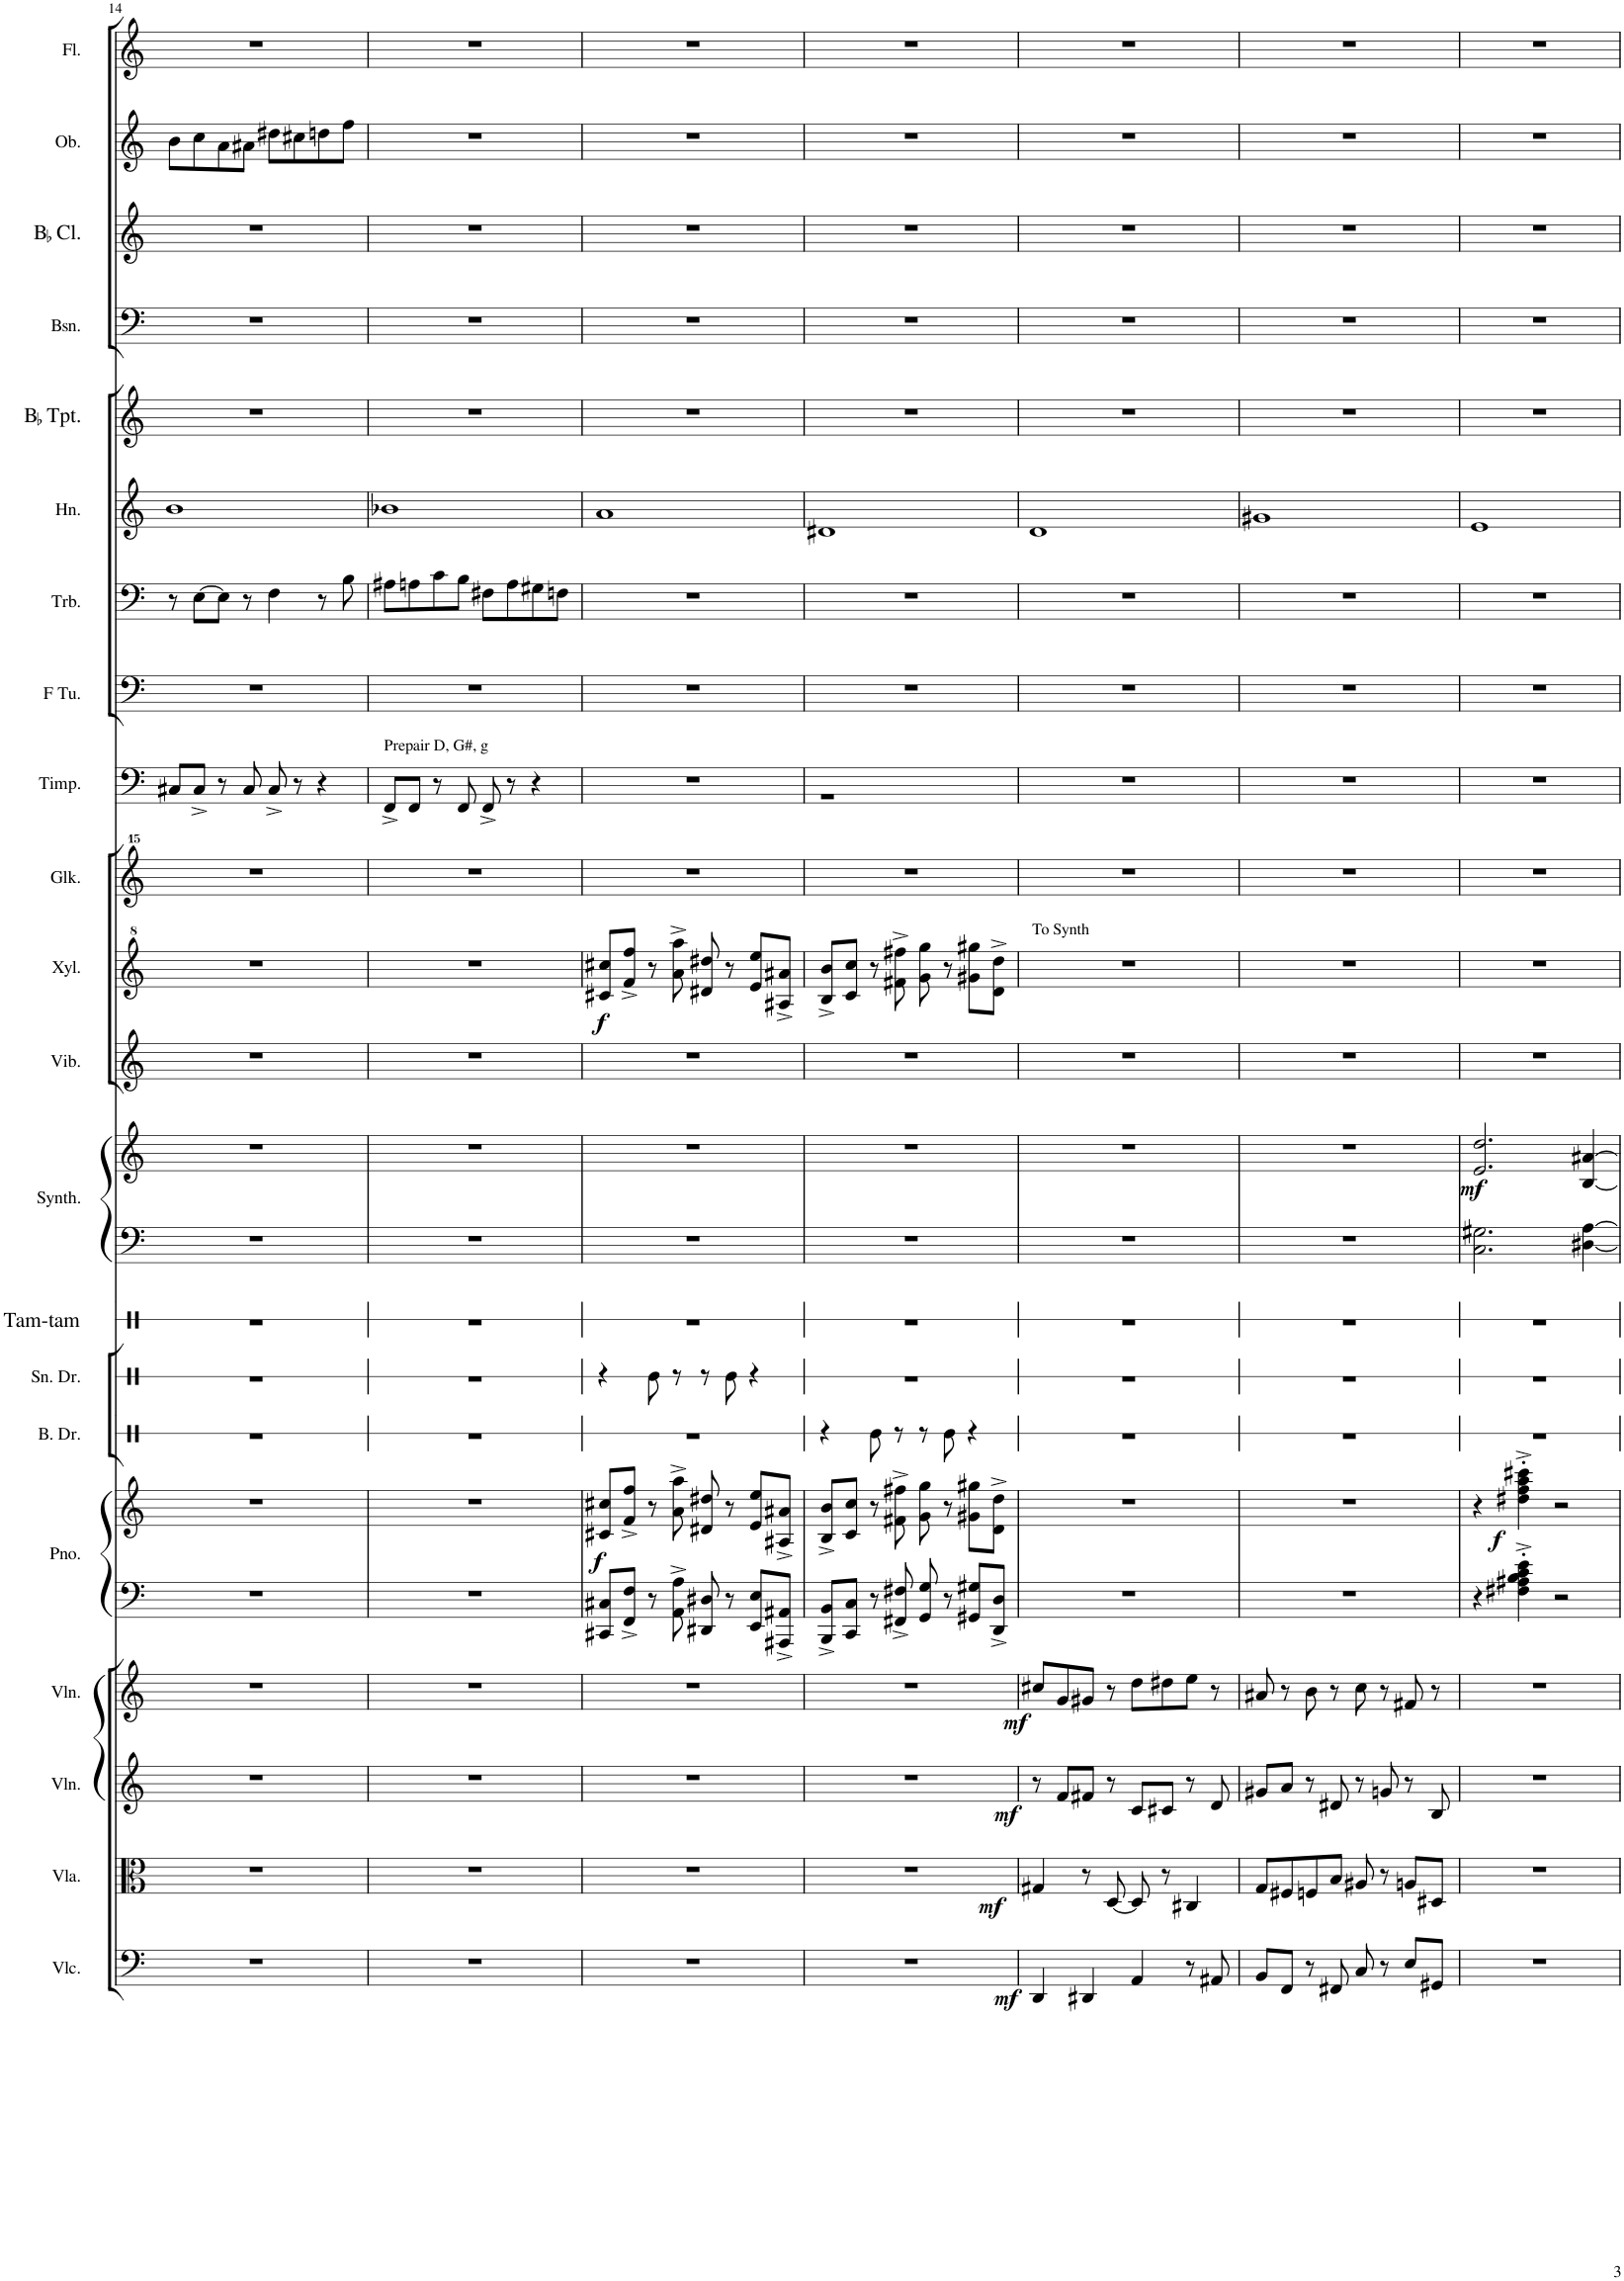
**kern	**dynam	**kern	**dynam	**kern	**dynam	**kern	**dynam	**kern	**kern	**dynam	**kern	**kern	**kern	**kern	**kern	**dynam	**kern	**kern	**dynam	**kern	**kern	**kern	**kern	**kern	**kern	**kern	**kern	**kern	**kern
*part21	*part21	*part20	*part20	*part19	*part19	*part18	*part18	*part17	*part17	*part17	*part16	*part15	*part14	*part13	*part13	*part13	*part12	*part11	*part11	*part10	*part9	*part8	*part7	*part6	*part5	*part4	*part3	*part2	*part1
*staff23	*staff23	*staff22	*staff22	*staff21	*staff21	*staff20	*staff20	*staff19	*staff18	*staff18/19	*staff17	*staff16	*staff15	*staff14	*staff13	*staff13/14	*staff12	*staff11	*staff11	*staff10	*staff9	*staff8	*staff7	*staff6	*staff5	*staff4	*staff3	*staff2	*staff1
*I"Violoncello	*	*I"Viola	*	*I"Violin	*	*I"Violin	*	*I"Piano	*	*	*I"Bass Drum	*I"Snare Drum	*I"Tam-tam	*I"Keyboard Synthesizer	*	*	*I"Vibraphone	*I"Xylophone	*	*I"Mallets (One Player) Glockenspiel	*I"Timpani	*I"F Tuba	*I"Trombone	*I"Horn	*I"BaccidentalFlat Trumpet	*I"Bassoon	*I"BaccidentalFlat Clarinet	*I"Oboe	*I"Flute
*I'Vlc.	*	*I'Vla.	*	*I'Vln.	*	*I'Vln.	*	*I'Pno.	*	*	*I'B. Dr.	*I'Sn. Dr.	*I'Tam-tam	*I'Synth.	*	*	*I'Vib.	*I'Xyl.	*	*I'Glk.	*I'Timp.	*I'F Tu.	*I'Trb.	*I'Hn.	*I'BaccidentalFlat Tpt.	*I'Bsn.	*I'BaccidentalFlat Cl.	*I'Ob.	*I'Fl.
!!LO:PB:g=z
*clefF4	*	*clefC3	*	*clefG2	*	*clefG2	*	*clefF4	*clefG2	*	*clefX	*clefX	*clefX	*clefF4	*clefG2	*	*clefG2	*clefG^2	*	*clefG^^2	*clefF4	*clefF4	*clefF4	*clefG2	*clefG2	*clefF4	*clefG2	*clefG2	*clefG2
*	*	*	*	*	*	*	*	*	*	*	*	*	*	*	*	*	*	*	*	*	*	*	*	*ITrd4c7	*ITrd1c2	*	*ITrd1c2	*	*
*k[]	*	*k[]	*	*k[]	*	*k[]	*	*k[]	*k[]	*	*k[]	*k[]	*k[]	*k[]	*k[]	*	*k[]	*k[]	*	*k[]	*k[]	*k[]	*k[]	*k[]	*k[]	*k[]	*k[]	*k[]	*k[]
*M4/4	*	*M4/4	*	*M4/4	*	*M4/4	*	*M4/4	*M4/4	*	*M4/4	*M4/4	*M4/4	*M4/4	*M4/4	*	*M4/4	*M4/4	*	*M4/4	*M4/4	*M4/4	*M4/4	*M4/4	*M4/4	*M4/4	*M4/4	*M4/4	*M4/4
=14	=14	=14	=14	=14	=14	=14	=14	=14	=14	=14	=14	=14	=14	=14	=14	=14	=14	=14	=14	=14	=14	=14	=14	=14	=14	=14	=14	=14	=14
1r	.	1r	.	1r	.	1r	.	1r	1r	.	1r	1r	1r	1r	1r	.	1r	1r	.	1r	8C#X/L	1r	8r	1b	1r	1r	1r	8b\L	1r
.	.	.	.	.	.	.	.	.	.	.	.	.	.	.	.	.	.	.	.	.	8C#^/J	.	[8E\L	.	.	.	.	8cc\	.
.	.	.	.	.	.	.	.	.	.	.	.	.	.	.	.	.	.	.	.	.	8r	.	8E\J]	.	.	.	.	8a\	.
.	.	.	.	.	.	.	.	.	.	.	.	.	.	.	.	.	.	.	.	.	8C#/	.	8r	.	.	.	.	8a#X\J	.
.	.	.	.	.	.	.	.	.	.	.	.	.	.	.	.	.	.	.	.	.	8C#^/	.	4F\	.	.	.	.	8dd#X\L	.
.	.	.	.	.	.	.	.	.	.	.	.	.	.	.	.	.	.	.	.	.	8r	.	.	.	.	.	.	8cc#X\	.
.	.	.	.	.	.	.	.	.	.	.	.	.	.	.	.	.	.	.	.	.	4r	.	8r	.	.	.	.	8ddn\	.
.	.	.	.	.	.	.	.	.	.	.	.	.	.	.	.	.	.	.	.	.	.	.	8B\	.	.	.	.	8ff\J	.
=15	=15	=15	=15	=15	=15	=15	=15	=15	=15	=15	=15	=15	=15	=15	=15	=15	=15	=15	=15	=15	=15	=15	=15	=15	=15	=15	=15	=15	=15
!	!	!	!	!	!	!	!	!	!	!	!	!	!	!	!	!	!	!	!	!	!LO:TX:a:t=Prepair D, G#, g	!	!	!	!	!	!	!	!
1r	.	1r	.	1r	.	1r	.	1r	1r	.	1r	1r	1r	1r	1r	.	1r	1r	.	1r	8FF^/L	1r	8A#X\L	1b-X	1r	1r	1r	1r	1r
.	.	.	.	.	.	.	.	.	.	.	.	.	.	.	.	.	.	.	.	.	8FF/J	.	8An\	.	.	.	.	.	.
.	.	.	.	.	.	.	.	.	.	.	.	.	.	.	.	.	.	.	.	.	8r	.	8c\	.	.	.	.	.	.
.	.	.	.	.	.	.	.	.	.	.	.	.	.	.	.	.	.	.	.	.	8FF/	.	8B\J	.	.	.	.	.	.
.	.	.	.	.	.	.	.	.	.	.	.	.	.	.	.	.	.	.	.	.	8FF^/	.	8F#X\L	.	.	.	.	.	.
.	.	.	.	.	.	.	.	.	.	.	.	.	.	.	.	.	.	.	.	.	8r	.	8A\	.	.	.	.	.	.
.	.	.	.	.	.	.	.	.	.	.	.	.	.	.	.	.	.	.	.	.	4r	.	8G#X\	.	.	.	.	.	.
.	.	.	.	.	.	.	.	.	.	.	.	.	.	.	.	.	.	.	.	.	.	.	8Fn\J	.	.	.	.	.	.
=16	=16	=16	=16	=16	=16	=16	=16	=16	=16	=16	=16	=16	=16	=16	=16	=16	=16	=16	=16	=16	=16	=16	=16	=16	=16	=16	=16	=16	=16
!	!	!	!	!	!	!	!	!	!	!LO:DY:b	!	!	!	!	!	!	!	!	!LO:DY:b	!	!	!	!	!	!	!	!	!	!
1r	.	1r	.	1r	.	1r	.	8CC#X/ 8C#X/L	8c#X/ 8cc#X/L	f	1r	4r	1r	1r	1r	.	1r	8cc#X/ 8ccc#X/L	f	1r	1r	1r	1r	1a	1r	1r	1r	1r	1r
.	.	.	.	.	.	.	.	8FF/^ 8F/^J	8f/^ 8ff/^J	.	.	.	.	.	.	.	.	8ff/^ 8fff/^J	.	.	.	.	.	.	.	.	.	.	.
.	.	.	.	.	.	.	.	8r	8r	.	.	8Re\	.	.	.	.	.	8r	.	.	.	.	.	.	.	.	.	.	.
.	.	.	.	.	.	.	.	8AA\^ 8A\^	8a\^ 8aa\^	.	.	8r	.	.	.	.	.	8aa\^ 8aaa\^	.	.	.	.	.	.	.	.	.	.	.
.	.	.	.	.	.	.	.	8DD#X/ 8D#X/	8d#X/ 8dd#X/	.	.	8r	.	.	.	.	.	8dd#X/ 8ddd#X/	.	.	.	.	.	.	.	.	.	.	.
.	.	.	.	.	.	.	.	8r	8r	.	.	8Re\	.	.	.	.	.	8r	.	.	.	.	.	.	.	.	.	.	.
.	.	.	.	.	.	.	.	8EE/ 8E/L	8e/ 8ee/L	.	.	4r	.	.	.	.	.	8ee/ 8eee/L	.	.	.	.	.	.	.	.	.	.	.
.	.	.	.	.	.	.	.	8AAA#X/^ 8AA#X/^J	8A#X/^ 8a#X/^J	.	.	.	.	.	.	.	.	8a#X/^ 8aa#X/^J	.	.	.	.	.	.	.	.	.	.	.
=17	=17	=17	=17	=17	=17	=17	=17	=17	=17	=17	=17	=17	=17	=17	=17	=17	=17	=17	=17	=17	=17	=17	=17	=17	=17	=17	=17	=17	=17
*	*	*	*	*	*	*	*	*	*	*	*	*	*	*	*	*	*	*	*	*	*^	*	*	*	*	*	*	*	*
1r	.	1r	.	1r	.	1r	.	8BBB/^ 8BB/^L	8B/^ 8b/^L	.	4r	1r	1r	1r	1r	.	1r	8b/^ 8bb/^L	.	1r	4ryy	1r	1r	1r	1d#X	1r	1r	1r	1r	1r
.	.	.	.	.	.	.	.	8CC/ 8C/J	8c/ 8cc/J	.	.	.	.	.	.	.	.	8cc/ 8ccc/J	.	.	.	.	.	.	.	.	.	.	.	.
.	.	.	.	.	.	.	.	8r	8r	.	8Re\	.	.	.	.	.	.	8r	.	.	8AAA!	.	.	.	.	.	.	.	.	.
.	.	.	.	.	.	.	.	8FF#X/^ 8F#X/^	8f#X\^ 8ff#X\^	.	8r	.	.	.	.	.	.	8ff#X\^ 8fff#X\^	.	.	8ryy	.	.	.	.	.	.	.	.	.
.	.	.	.	.	.	.	.	8GG/ 8G/	8g\ 8gg\	.	8r	.	.	.	.	.	.	8gg\ 8ggg\	.	.	8ryy	.	.	.	.	.	.	.	.	.
.	.	.	.	.	.	.	.	8r	8r	.	8Re\	.	.	.	.	.	.	8r	.	.	8AAA!	.	.	.	.	.	.	.	.	.
.	.	.	.	.	.	.	.	8GG#X/ 8G#X/L	8g#X\ 8gg#X\L	.	4r	.	.	.	.	.	.	8gg#X\ 8ggg#X\L	.	.	4ryy	.	.	.	.	.	.	.	.	.
.	.	.	.	.	.	.	.	8DD/^ 8D/^J	8d\^ 8dd\^J	.	.	.	.	.	.	.	.	8dd\^ 8ddd\^J	.	.	.	.	.	.	.	.	.	.	.	.
*	*	*	*	*	*	*	*	*	*	*	*	*	*	*	*	*	*	*	*	*	*v	*v	*	*	*	*	*	*	*	*
=18	=18	=18	=18	=18	=18	=18	=18	=18	=18	=18	=18	=18	=18	=18	=18	=18	=18	=18	=18	=18	=18	=18	=18	=18	=18	=18	=18	=18	=18
!	!	!	!	!	!	!	!	!	!	!	!	!	!	!	!	!	!	!LO:TX:a:t=To Synth	!	!	!	!	!	!	!	!	!	!	!
!	!LO:DY:b	!	!LO:DY:b	!	!LO:DY:b	!	!LO:DY:b	!	!	!	!	!	!	!	!	!	!	!	!	!	!	!	!	!	!	!	!	!	!
4DD/	mf	4G#X/	mf	8r	mf	8cc#X/L	mf	1r	1r	.	1r	1r	1r	1r	1r	.	1r	1r	.	1r	1r	1r	1r	1d	1r	1r	1r	1r	1r
.	.	.	.	8f/L	.	8g/	.	.	.	.	.	.	.	.	.	.	.	.	.	.	.	.	.	.	.	.	.	.	.
4DD#X/	.	8r	.	8f#X/J	.	8g#X/J	.	.	.	.	.	.	.	.	.	.	.	.	.	.	.	.	.	.	.	.	.	.	.
.	.	[8D/	.	8r	.	8r	.	.	.	.	.	.	.	.	.	.	.	.	.	.	.	.	.	.	.	.	.	.	.
4AA/	.	8D/]	.	8c/L	.	8dd\L	.	.	.	.	.	.	.	.	.	.	.	.	.	.	.	.	.	.	.	.	.	.	.
.	.	8r	.	8c#X/J	.	8dd#X\	.	.	.	.	.	.	.	.	.	.	.	.	.	.	.	.	.	.	.	.	.	.	.
8r	.	4C#X/	.	8r	.	8ee\J	.	.	.	.	.	.	.	.	.	.	.	.	.	.	.	.	.	.	.	.	.	.	.
8AA#X/	.	.	.	8d/	.	8r	.	.	.	.	.	.	.	.	.	.	.	.	.	.	.	.	.	.	.	.	.	.	.
=19	=19	=19	=19	=19	=19	=19	=19	=19	=19	=19	=19	=19	=19	=19	=19	=19	=19	=19	=19	=19	=19	=19	=19	=19	=19	=19	=19	=19	=19
8BB/L	.	8G/L	.	8g#X/L	.	8a#X/	.	1r	1r	.	1r	1r	1r	1r	1r	.	1r	1r	.	1r	1r	1r	1r	1g#X	1r	1r	1r	1r	1r
8FF/J	.	8F#X/	.	8a/J	.	8r	.	.	.	.	.	.	.	.	.	.	.	.	.	.	.	.	.	.	.	.	.	.	.
8r	.	8Fn/	.	8r	.	8b\	.	.	.	.	.	.	.	.	.	.	.	.	.	.	.	.	.	.	.	.	.	.	.
8FF#X/	.	8B/J	.	8d#X/	.	8r	.	.	.	.	.	.	.	.	.	.	.	.	.	.	.	.	.	.	.	.	.	.	.
8C/	.	8A#X/	.	8r	.	8cc\	.	.	.	.	.	.	.	.	.	.	.	.	.	.	.	.	.	.	.	.	.	.	.
8r	.	8r	.	8gn/	.	8r	.	.	.	.	.	.	.	.	.	.	.	.	.	.	.	.	.	.	.	.	.	.	.
8E/L	.	8An/L	.	8r	.	8f#X/	.	.	.	.	.	.	.	.	.	.	.	.	.	.	.	.	.	.	.	.	.	.	.
8GG#X/J	.	8D#X/J	.	8B/	.	8r	.	.	.	.	.	.	.	.	.	.	.	.	.	.	.	.	.	.	.	.	.	.	.
=20	=20	=20	=20	=20	=20	=20	=20	=20	=20	=20	=20	=20	=20	=20	=20	=20	=20	=20	=20	=20	=20	=20	=20	=20	=20	=20	=20	=20	=20
!	!	!	!	!	!	!	!	!	!	!LO:DY:b	!	!	!	!	!	!LO:DY:b	!	!	!	!	!	!	!	!	!	!	!	!	!
1r	.	1r	.	1r	.	1r	.	4r	4r	f	1r	1r	1r	2.C\ 2.G#X\	2.e/ 2.dd/	mf	1r	1r	.	1r	1r	1r	1r	1e	1r	1r	1r	1r	1r
.	.	.	.	.	.	.	.	4F#X\'^ 4A#X\'^ 4B\'^ 4c\'^ 4e\'^	4dd#X\'^ 4ff\'^ 4aa\'^ 4ccc#X\'^	.	.	.	.	.	.	.	.	.	.	.	.	.	.	.	.	.	.	.	.
.	.	.	.	.	.	.	.	2r	2r	.	.	.	.	.	.	.	.	.	.	.	.	.	.	.	.	.	.	.	.
.	.	.	.	.	.	.	.	.	.	.	.	.	.	[4D#X\ [4A\	[4B/ [4a#X/	.	.	.	.	.	.	.	.	.	.	.	.	.	.
=	=	=	=	=	=	=	=	=	=	=	=	=	=	=	=	=	=	=	=	=	=	=	=	=	=	=	=	=	=
*-	*-	*-	*-	*-	*-	*-	*-	*-	*-	*-	*-	*-	*-	*-	*-	*-	*-	*-	*-	*-	*-	*-	*-	*-	*-	*-	*-	*-	*-
